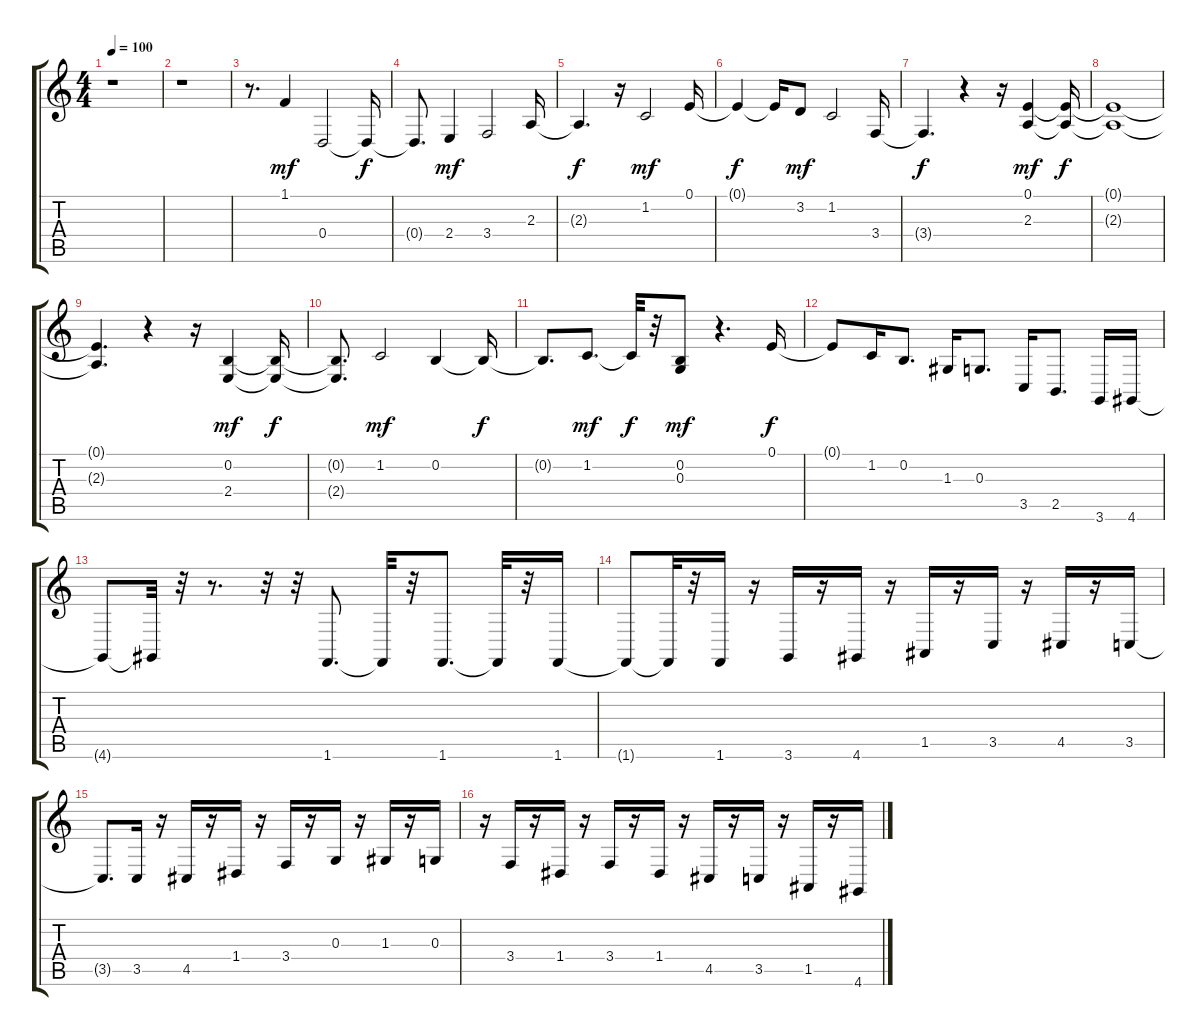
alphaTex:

\track "" {instrument bassoon}
\staff {score tabs}
\tuning (E4 B3 G3 D3 A2 E2) {hide}
\ts (4 4)
\tempo 100
\clef g2
\ks c
r.1{dy f} |
r.1 |
r.8{d} 1.1.4{dy mf} 0.4.2 0.4{t}.16{dy f} |
0.4{t}.8{d} 2.4.4{dy mf} 3.4.2 2.3.16 |
2.3{t}.4{d dy f} r.16 1.2.2{dy mf} 0.1.16 |
0.1{t}.4{dy f} 0.1{t}.16 3.2.8{dy mf} 1.2.2 3.4.16 |
3.4{t}.4{d dy f} r.4 r.16 (0.1 2.3).4{dy mf} (0.1{t} 2.3{t}).16{dy f} |
(0.1{t} 2.3{t}).1 |
(0.1{t} 2.3{t}).4{d} r.4 r.16 (0.2 2.4).4{dy mf} (0.2{t} 2.4{t}).16{dy f} |
(0.2{t} 2.4{t}).8{d} 1.2.2{dy mf} 0.2.4 0.2{t}.16{dy f} |
0.2{t}.8{d} 1.2.8{d dy mf} 1.2{t}.32{dy f} r.32 (0.2 0.3).8{dy mf} r.4{d} 0.1.16{dy f} |
0.1{t}.8 1.2.16 0.2.8{d} 1.3.16 0.3.8{d} 3.5.16 2.5.8{d} 3.6.16 4.6.16 |
4.6{t}.8 4.6{t}.32 r.32 r.8{d} r.32 r.32 1.6.8{d} 1.6{t}.32 r.32 1.6.8{d} 1.6{t}.32 r.32 1.6.16 |
1.6{t}.8 1.6{t}.32 r.32 1.6.16 r.16 3.6.16 r.16 4.6.16 r.16 1.5.16 r.16 3.5.16 r.16 4.5.16 r.16 3.5.16 |
3.5{t}.8{d} 3.5.16 r.16 4.5.16 r.16 1.4.16 r.16 3.4.16 r.16 0.3.16 r.16 1.3.16 r.16 0.3.16 |
r.16 3.4.16 r.16 1.4.16 r.16 3.4.16 r.16 1.4.16 r.16 4.5.16 r.16 3.5.16 r.16 1.5.16 r.16 4.6.16
